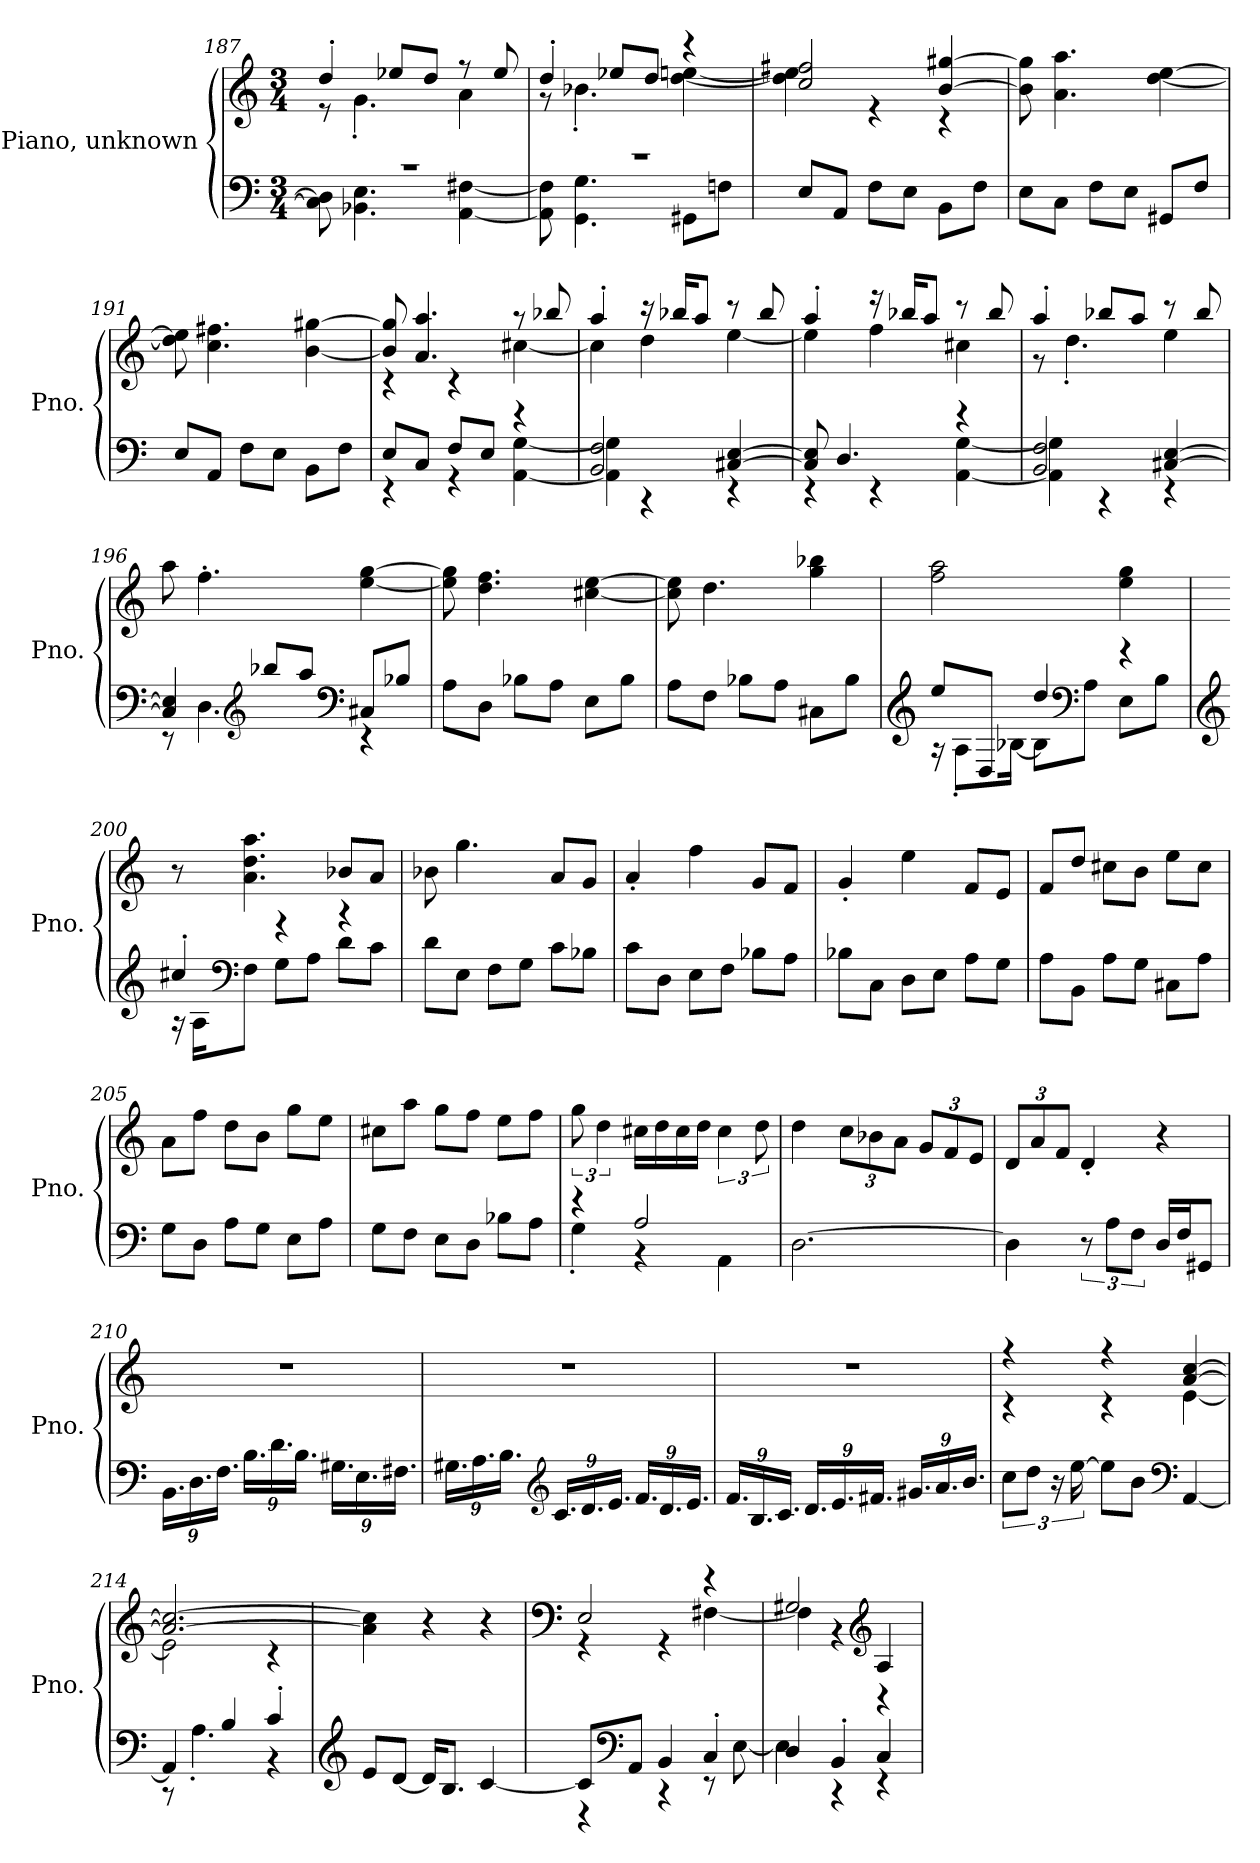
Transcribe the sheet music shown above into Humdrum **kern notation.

**kern	**kern
*part1	*part1
*staff2	*staff1
*I"Piano, unknown	*
*I'Pno.	*
*clefF4	*clefG2
*k[]	*k[]
*M3/4	*M3/4
=187	=187
*^	*^
2.r	8C\] 8D\]	4dd'/	8r
.	4.BB-X\ 4.E\	.	4.g'\
.	.	8ee-X/L	.
.	.	8dd/J	.
.	[4AA\ [4F#X\	8r	4a\
.	.	8ee-/	.
!!LO:LB:g=z	!!
=188	=188	=188	=188
2.r	8AA\] 8F#\]	4dd'/	8r
.	4.GG\ 4.G\	.	4.b-X'\
.	.	8ee-X/L	.
.	.	8dd/J	.
.	8GG#X\L	4r	[4dd\ [4een\
.	8Fn\J	.	.
*v	*v	*	*
=189	=189	=189
8E/L	2cc/ 2ff#X/	4dd\] 4ee\]
8AA/J	.	.
8F\L	.	4r
8E\J	.	.
8BB\L	[4b/ [4gg#X/	4r
8F\J	.	.
*	*v	*v
=190	=190
8E\L	8b\] 8gg#\]
8C\J	4.a\ 4.aa\
8F\L	.
8E\J	.
8GG#X/L	[4dd\ [4ee\
8F/J	.
=191	=191
8E/L	8dd\] 8ee\]
8AA/J	4.cc\ 4.ff#X\
8F\L	.
8E\J	.
8BB\L	[4b\ [4gg#X\
8F\J	.
=192	=192
*^	*^
8E/L	4r	8b/] 8gg#/]	4r
8C/J	.	4.a/ 4.aa/	.
8F/L	4r	.	4r
8E/J	.	.	.
4r	[4AA\ [4G\	8r	[4cc#X\
.	.	8bb-X/	.
!!LO:LB:g=z	!!
=193	=193	=193	=193
2BB/ 2F/	4AA\] 4G\]	4aa'/	4cc#\]
.	4r	16r	4dd\
.	.	16bb-X/KL	.
.	.	8aa/J	.
[4C#X/ [4E/	4r	8r	[4ee\
.	.	8bb-/	.
=194	=194	=194	=194
8C#/] 8E/]	4r	4aa'/	4ee\]
4.D/	.	.	.
.	4r	16r	4ff\
.	.	16bb-X/KL	.
.	.	8aa/J	.
4r	[4AA\ [4G\	8r	4cc#X\
.	.	8bb-/	.
=195	=195	=195	=195
2BB/ 2F/	4AA\] 4G\]	4aa'/	8r
.	.	.	4.dd'\
.	4r	8bb-X/L	.
.	.	8aa/J	.
[4C#X/ [4E/	4r	8r	4ee\
.	.	8bb-/	.
*	*	*v	*v
=196	=196	=196
4C#/] 4E/]	8r	8aa\
.	4.D\	4.ff'\
*clefG2	*	*
8bb-X/L	.	.
8aa/J	.	.
*clefF4	*	*
8C#X/L	4r	[4ee\ [4gg\
8B-X/J	.	.
*v	*v	*
!!LO:LB:g=z
=197	=197
8A\L	8ee\] 8gg\]
8D\J	4.dd\ 4.ff\
8B-X\L	.
8A\J	.
8E\L	[4cc#X\ [4ee\
8B-\J	.
=198	=198
8A\L	8cc#\] 8ee\]
8F\J	4.dd\
8B-X\L	.
8A\J	.
8C#X\L	4gg\ 4bb-X\
8B-\J	.
=199	=199
*clefG2	*
*^	*
8ee/L	16r	2ff\ 2aa\
.	8A'\L	.
8D/J	.	.
.	[16B-X\Jk	.
4dd/	8B-\L]	.
*clefF4	*	*
.	8A\J	.
4r	8E\L	4ee\ 4gg\
.	8B-\J	.
=200	=200	=200
*clefG2	*	*
4cc#X'/	16r	8r
.	16A\KL	.
*clefF4	*	*
.	8F\J	4.a\ 4.dd\ 4.aa\
4r	8G\L	.
.	8A\J	.
4r	8d\L	8b-X/L
.	8c\J	8a/J
*v	*v	*
!!LO:LB:g=z
=201	=201
8d\L	8b-X\
8E\J	4.gg\
8F\L	.
8G\J	.
8c\L	8a/L
8B-X\J	8g/J
=202	=202
8c\L	4a'/
8D\J	.
8E\L	4ff\
8F\J	.
8B-X\L	8g/L
8A\J	8f/J
=203	=203
8B-X\L	4g'/
8C\J	.
8D\L	4ee\
8E\J	.
8A\L	8f/L
8G\J	8e/J
=204	=204
8A\L	8f/L
8BB\J	8dd/J
8A\L	8cc#X\L
8G\J	8b\J
8C#X\L	8ee\L
8A\J	8cc#\J
=205	=205
8G\L	8a\L
8D\J	8ff\J
8A\L	8dd\L
8G\J	8b\J
8E\L	8gg\L
8A\J	8ee\J
=206	=206
8G\L	8cc#X\L
8F\J	8aa\J
8E\L	8gg\L
8D\J	8ff\J
8B-X\L	8ee\L
8A\J	8ff\J
!!LO:LB:g=z
=207	=207
*^	*
4r	4G'\	12gg\
.	.	6dd\
2A/	4r	16cc#X\LL
.	.	16dd\
.	.	16cc#\
.	.	16dd\JJ
.	4AA\	6cc#\
.	.	12dd\
*v	*v	*
=208	=208
[2.D\	4dd\
*	*Xbrackettup
.	12cc\L
.	12b-X\
.	12a\J
.	12g/L
.	12f/
.	12e/J
=209	=209
4D\]	12d/L
.	12a/
.	12f/J
12r	4d'/
12A\L	.
12F\J	.
16D/LL	4r
16F/J	.
8GG#X/J	.
=210	=210
*Xbrackettup	*
18.BB\LL	2.r
18.D\	.
18.F\JJ	.
18.B\LL	.
18.d\	.
18.B\JJ	.
18.G#X\LL	.
18.E\	.
18.F#X\JJ	.
!!LO:PB:g=z
=211	=211
18.G#X\LL	2.r
18.A\	.
18.B\JJ	.
*clefG2	*
18.c/LL	.
18.d/	.
18.e/JJ	.
18.f/LL	.
18.d/	.
18.e/JJ	.
=212	=212
18.f/LL	2.r
18.B/	.
18.c/JJ	.
18.d/LL	.
18.e/	.
18.f#X/JJ	.
18.g#X/LL	.
18.a/	.
18.b/JJ	.
=213	=213
*brackettup	*
*	*^
12cc\L	4r	4r
12dd\J	.	.
24r	.	.
[24ee\	.	.
8ee\L]	4r	4r
8b\J	.	.
*clefF4	*	*
[4AA/	[4a/ [4cc/	[4e\
=214	=214	=214
*^	*	*
4AA/]	8r	2.a/_ 2.cc/_	2e\]
.	4.A'\	.	.
4B/	.	.	.
4c'/	4r	.	4r
*v	*v	*	*
*	*v	*v
!!LO:LB:g=z
=215	=215
*clefG2	*
8e/L	4a\] 4cc\]
[8d/J	.
16d/KL]	4r
8.B/J	.
[4c/	4r
=216	=216
*	*clefF4
*^	*^
8c/L]	4r	2E/	4r
*clefF4	*	*	*
8AA/J	.	.	.
4BB/	4r	.	4r
4C'/	8r	4r	[4F#X\
.	[8E\	.	.
=217	=217	=217	=217
4D/	4E\]	2G#X/	4F#\]
4BB'/	4r	.	4r
*	*	*clefG2	*
4C/	4r	4A/	4r
*v	*v	*	*
*	*v	*v
=	=
*-	*-
